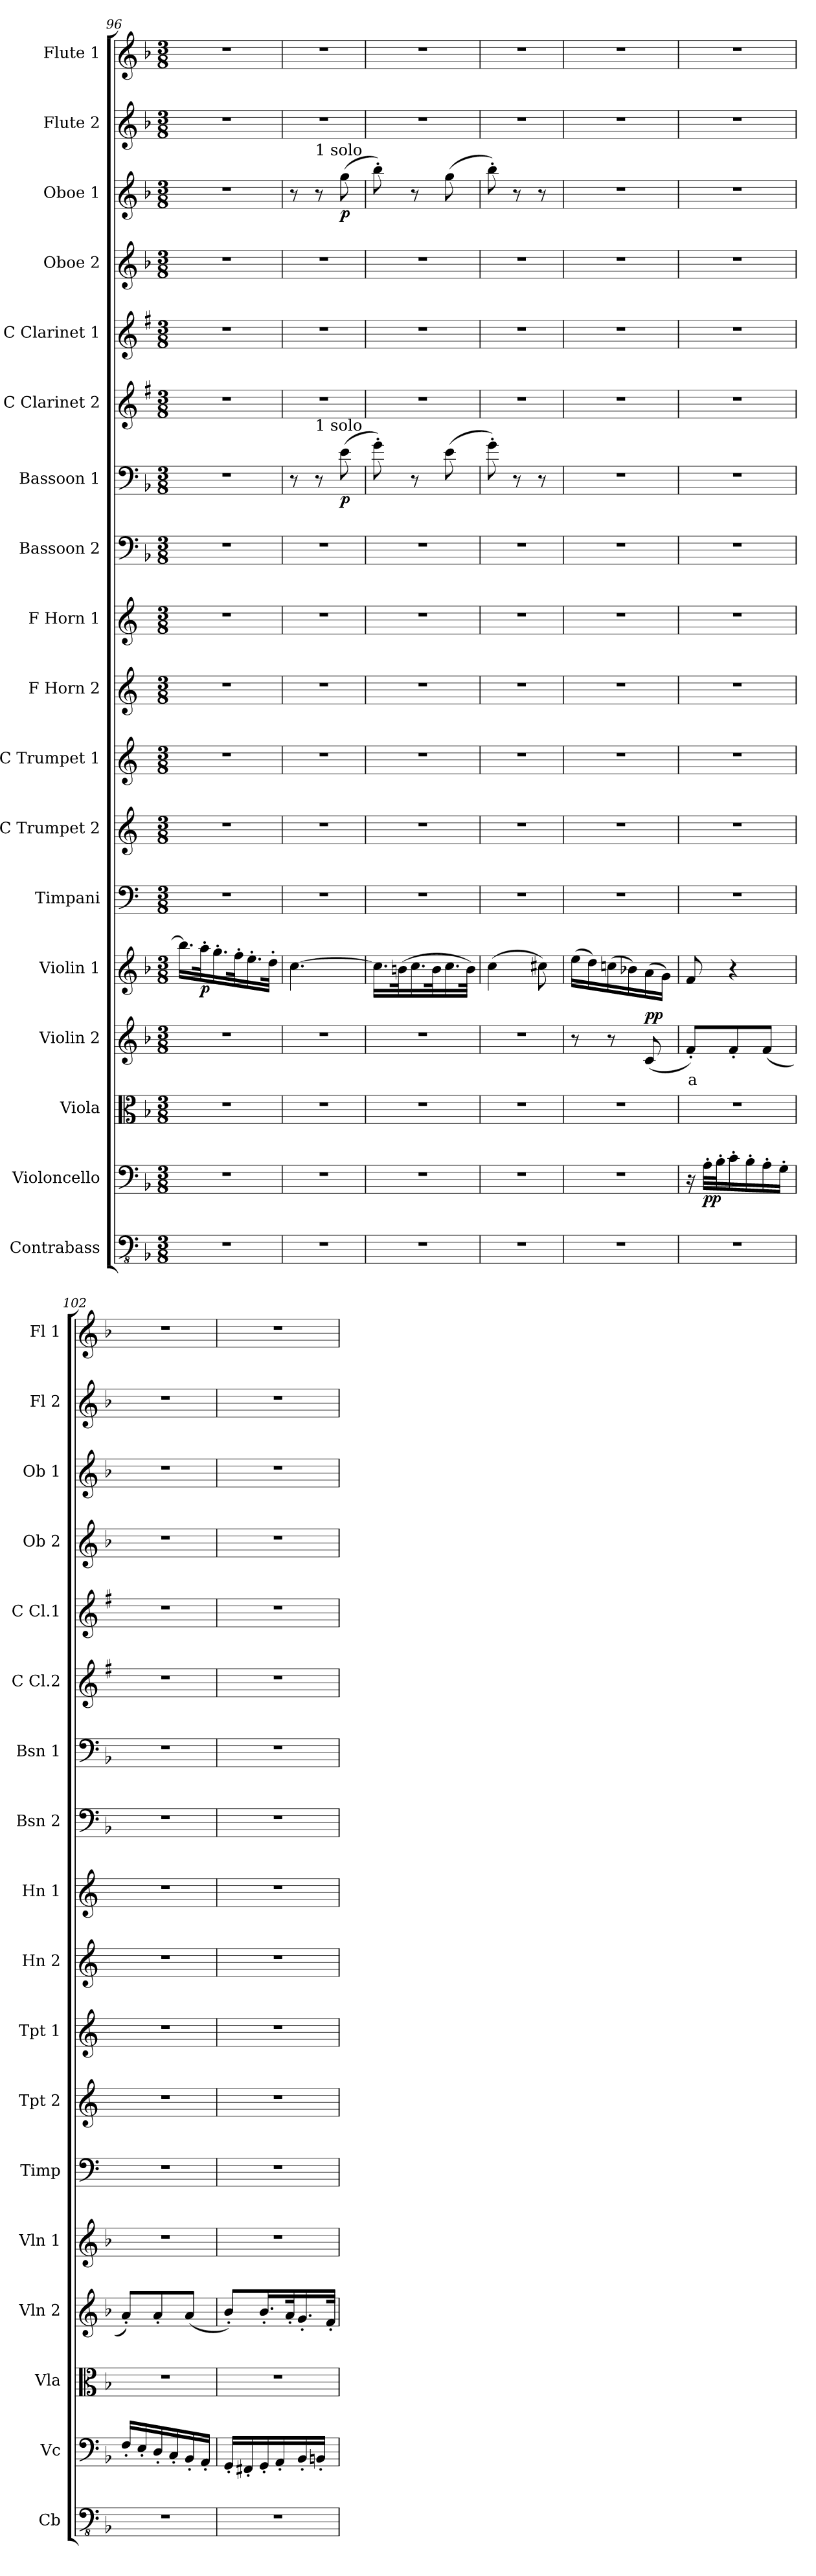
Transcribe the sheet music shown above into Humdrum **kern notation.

**kern	**kern	**dynam	**kern	**kern	**text	**dynam	**kern	**dynam	**kern	**kern	**kern	**kern	**kern	**kern	**kern	**dynam	**kern	**kern	**kern	**kern	**dynam	**kern	**kern
*part18	*part17	*part17	*part16	*part15	*part15	*part15	*part14	*part14	*part13	*part12	*part11	*part10	*part9	*part8	*part7	*part7	*part6	*part5	*part4	*part3	*part3	*part2	*part1
*staff18	*staff17	*staff17	*staff16	*staff15	*staff15	*staff15	*staff14	*staff14	*staff13	*staff12	*staff11	*staff10	*staff9	*staff8	*staff7	*staff7	*staff6	*staff5	*staff4	*staff3	*staff3	*staff2	*staff1
*I"Contrabass	*I"Violoncello	*	*I"Viola	*I"Violin 2	*	*	*I"Violin 1	*	*I"Timpani	*I"C Trumpet 2	*I"C Trumpet 1	*I"F Horn 2	*I"F Horn 1	*I"Bassoon 2	*I"Bassoon 1	*	*I"C Clarinet 2	*I"C Clarinet 1	*I"Oboe 2	*I"Oboe 1	*	*I"Flute 2	*I"Flute 1
*I'Cb	*I'Vc	*	*I'Vla	*I'Vln 2	*	*	*I'Vln 1	*	*I'Timp	*I'Tpt 2	*I'Tpt 1	*I'Hn 2	*I'Hn 1	*I'Bsn 2	*I'Bsn 1	*	*I'C Cl.2	*I'C Cl.1	*I'Ob 2	*I'Ob 1	*	*I'Fl 2	*I'Fl 1
*clefFv4	*clefF4	*	*clefC3	*clefG2	*	*	*clefG2	*	*clefF4	*clefG2	*clefG2	*clefG2	*clefG2	*clefF4	*clefF4	*	*clefG2	*clefG2	*clefG2	*clefG2	*	*clefG2	*clefG2
*	*	*	*	*	*	*	*	*	*	*	*	*ITrd4c7	*ITrd4c7	*	*	*	*ITrd1c2	*ITrd1c2	*	*	*	*	*
*k[b-]	*k[b-]	*	*k[b-]	*k[b-]	*	*	*k[b-]	*	*k[]	*k[]	*k[]	*k[b-]	*k[b-]	*k[b-]	*k[b-]	*	*k[b-]	*k[b-]	*k[b-]	*k[b-]	*	*k[b-]	*k[b-]
*F:	*F:	*	*F:	*F:	*	*	*F:	*	*	*	*	*	*	*F:	*F:	*	*F:	*F:	*F:	*F:	*	*F:	*F:
*M3/8	*M3/8	*	*M3/8	*M3/8	*	*	*M3/8	*	*M3/8	*M3/8	*M3/8	*M3/8	*M3/8	*M3/8	*M3/8	*	*M3/8	*M3/8	*M3/8	*M3/8	*	*M3/8	*M3/8
=96	=96	=96	=96	=96	=96	=96	=96	=96	=96	=96	=96	=96	=96	=96	=96	=96	=96	=96	=96	=96	=96	=96	=96
4.r	4.r	.	4.r	4.r	.	.	16.bb-\LL]	.	4.r	4.r	4.r	4.r	4.r	4.r	4.r	.	4.r	4.r	4.r	4.r	.	4.r	4.r
!	!	!	!	!	!	!	!	!LO:DY:b	!	!	!	!	!	!	!	!	!	!	!	!	!	!	!
.	.	.	.	.	.	.	32aa'\K	p	.	.	.	.	.	.	.	.	.	.	.	.	.	.	.
.	.	.	.	.	.	.	16.gg'\	.	.	.	.	.	.	.	.	.	.	.	.	.	.	.	.
.	.	.	.	.	.	.	32ff'\K	.	.	.	.	.	.	.	.	.	.	.	.	.	.	.	.
.	.	.	.	.	.	.	16.ee'\	.	.	.	.	.	.	.	.	.	.	.	.	.	.	.	.
.	.	.	.	.	.	.	32dd'\JJk	.	.	.	.	.	.	.	.	.	.	.	.	.	.	.	.
=97	=97	=97	=97	=97	=97	=97	=97	=97	=97	=97	=97	=97	=97	=97	=97	=97	=97	=97	=97	=97	=97	=97	=97
4.r	4.r	.	4.r	4.r	.	.	[4.cc\	.	4.r	4.r	4.r	4.r	4.r	4.r	8r	.	4.r	4.r	4.r	8r	.	4.r	4.r
!	!	!	!	!	!	!	!	!	!	!	!	!	!	!	!	!	!	!	!	!LO:TX:a:t=1 solo	!	!	!
!	!	!	!	!	!	!	!	!	!	!	!	!	!	!	!LO:TX:a:t=1 solo	!	!	!	!	!	!	!	!
.	.	.	.	.	.	.	.	.	.	.	.	.	.	.	8r	.	.	.	.	8r	.	.	.
!	!	!	!	!	!	!	!	!	!	!	!	!	!	!	!	!LO:DY:b	!	!	!	!	!LO:DY:b	!	!
.	.	.	.	.	.	.	.	.	.	.	.	.	.	.	(8e\	p	.	.	.	(8gg\	p	.	.
=98	=98	=98	=98	=98	=98	=98	=98	=98	=98	=98	=98	=98	=98	=98	=98	=98	=98	=98	=98	=98	=98	=98	=98
4.r	4.r	.	4.r	4.r	.	.	16.cc\LL]	.	4.r	4.r	4.r	4.r	4.r	4.r	8g'\)	.	4.r	4.r	4.r	8bb-'\)	.	4.r	4.r
.	.	.	.	.	.	.	(32bn\K	.	.	.	.	.	.	.	.	.	.	.	.	.	.	.	.
.	.	.	.	.	.	.	16.cc\	.	.	.	.	.	.	.	8r	.	.	.	.	8r	.	.	.
.	.	.	.	.	.	.	32b\K	.	.	.	.	.	.	.	.	.	.	.	.	.	.	.	.
.	.	.	.	.	.	.	16.cc\	.	.	.	.	.	.	.	(8e\	.	.	.	.	(8gg\	.	.	.
.	.	.	.	.	.	.	32b\JJk)	.	.	.	.	.	.	.	.	.	.	.	.	.	.	.	.
=99	=99	=99	=99	=99	=99	=99	=99	=99	=99	=99	=99	=99	=99	=99	=99	=99	=99	=99	=99	=99	=99	=99	=99
4.r	4.r	.	4.r	4.r	.	.	(4cc\	.	4.r	4.r	4.r	4.r	4.r	4.r	8g'\)	.	4.r	4.r	4.r	8bb-'\)	.	4.r	4.r
.	.	.	.	.	.	.	.	.	.	.	.	.	.	.	8r	.	.	.	.	8r	.	.	.
.	.	.	.	.	.	.	8cc#X\)	.	.	.	.	.	.	.	8r	.	.	.	.	8r	.	.	.
=100	=100	=100	=100	=100	=100	=100	=100	=100	=100	=100	=100	=100	=100	=100	=100	=100	=100	=100	=100	=100	=100	=100	=100
4.r	4.r	.	4.r	8r	.	.	(16ee\LL	.	4.r	4.r	4.r	4.r	4.r	4.r	4.r	.	4.r	4.r	4.r	4.r	.	4.r	4.r
.	.	.	.	.	.	.	16dd\)	.	.	.	.	.	.	.	.	.	.	.	.	.	.	.	.
.	.	.	.	8r	.	.	(16ccn\	.	.	.	.	.	.	.	.	.	.	.	.	.	.	.	.
.	.	.	.	.	.	.	16b-X\)	.	.	.	.	.	.	.	.	.	.	.	.	.	.	.	.
!	!	!	!	!	!	!LO:DY:b	!	!	!	!	!	!	!	!	!	!	!	!	!	!	!	!	!
.	.	.	.	(8c/	.	pp	(16a\	.	.	.	.	.	.	.	.	.	.	.	.	.	.	.	.
.	.	.	.	.	.	.	16g\JJ)	.	.	.	.	.	.	.	.	.	.	.	.	.	.	.	.
=101	=101	=101	=101	=101	=101	=101	=101	=101	=101	=101	=101	=101	=101	=101	=101	=101	=101	=101	=101	=101	=101	=101	=101
!	!	!	!	!	!LO:LY:b:color=#FF0000	!	!	!	!	!	!	!	!	!	!	!	!	!	!	!	!	!	!
4.r	16r	.	4.r	8f'/L)	a	.	8f/	.	4.r	4.r	4.r	4.r	4.r	4.r	4.r	.	4.r	4.r	4.r	4.r	.	4.r	4.r
!	!	!LO:DY:b	!	!	!	!	!	!	!	!	!	!	!	!	!	!	!	!	!	!	!	!	!
.	32A'\LLL	pp	.	.	.	.	.	.	.	.	.	.	.	.	.	.	.	.	.	.	.	.	.
.	32B-'\J	.	.	.	.	.	.	.	.	.	.	.	.	.	.	.	.	.	.	.	.	.	.
.	16c'\	.	.	8f'/	.	.	4r	.	.	.	.	.	.	.	.	.	.	.	.	.	.	.	.
.	16B-'\	.	.	.	.	.	.	.	.	.	.	.	.	.	.	.	.	.	.	.	.	.	.
.	16A'\	.	.	(8f/J	.	.	.	.	.	.	.	.	.	.	.	.	.	.	.	.	.	.	.
.	16G'\JJ	.	.	.	.	.	.	.	.	.	.	.	.	.	.	.	.	.	.	.	.	.	.
!!LO:PB:g=z
=102	=102	=102	=102	=102	=102	=102	=102	=102	=102	=102	=102	=102	=102	=102	=102	=102	=102	=102	=102	=102	=102	=102	=102
4.r	16F'/LL	.	4.r	8a'/L)	.	.	4.r	.	4.r	4.r	4.r	4.r	4.r	4.r	4.r	.	4.r	4.r	4.r	4.r	.	4.r	4.r
.	16E'/	.	.	.	.	.	.	.	.	.	.	.	.	.	.	.	.	.	.	.	.	.	.
.	16D'/	.	.	8a'/	.	.	.	.	.	.	.	.	.	.	.	.	.	.	.	.	.	.	.
.	16C'/	.	.	.	.	.	.	.	.	.	.	.	.	.	.	.	.	.	.	.	.	.	.
.	16BB-'/	.	.	(8a/J	.	.	.	.	.	.	.	.	.	.	.	.	.	.	.	.	.	.	.
.	16AA'/JJ	.	.	.	.	.	.	.	.	.	.	.	.	.	.	.	.	.	.	.	.	.	.
=103	=103	=103	=103	=103	=103	=103	=103	=103	=103	=103	=103	=103	=103	=103	=103	=103	=103	=103	=103	=103	=103	=103	=103
4.r	16GG'/LL	.	4.r	8b-'/L)	.	.	4.r	.	4.r	4.r	4.r	4.r	4.r	4.r	4.r	.	4.r	4.r	4.r	4.r	.	4.r	4.r
.	16FF#X'/	.	.	.	.	.	.	.	.	.	.	.	.	.	.	.	.	.	.	.	.	.	.
.	16GG'/	.	.	16.b-'/L	.	.	.	.	.	.	.	.	.	.	.	.	.	.	.	.	.	.	.
.	16AA'/	.	.	.	.	.	.	.	.	.	.	.	.	.	.	.	.	.	.	.	.	.	.
.	.	.	.	32a'/K	.	.	.	.	.	.	.	.	.	.	.	.	.	.	.	.	.	.	.
.	16BB-'/	.	.	16.g'/	.	.	.	.	.	.	.	.	.	.	.	.	.	.	.	.	.	.	.
.	16BBn'/JJ	.	.	.	.	.	.	.	.	.	.	.	.	.	.	.	.	.	.	.	.	.	.
.	.	.	.	32f'/JJk	.	.	.	.	.	.	.	.	.	.	.	.	.	.	.	.	.	.	.
=	=	=	=	=	=	=	=	=	=	=	=	=	=	=	=	=	=	=	=	=	=	=	=
*-	*-	*-	*-	*-	*-	*-	*-	*-	*-	*-	*-	*-	*-	*-	*-	*-	*-	*-	*-	*-	*-	*-	*-
